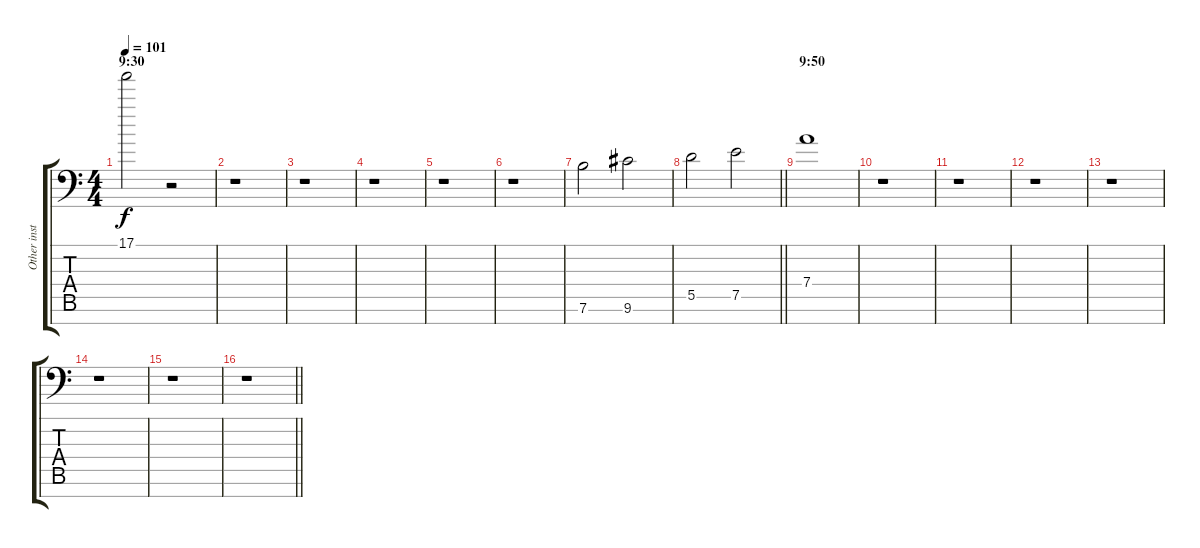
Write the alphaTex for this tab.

\track ("Other instruments" "Other inst") {instrument acousticguitarnylon}
\staff {score tabs}
\tuning (E4 B3 G3 D3 A2 E2 G1) {hide}
\ts (4 4)
\section ("" "9:30")
\tempo 101
\clef f4
\ks c
17.1.2{dy f} r.2 |
r.1 |
r.1 |
r.1 |
r.1 |
r.1 |
7.6.2{volume 14 balance 8 instrument stringensemble2} 9.6.2 |
\barLineRight lightlight
5.5.2 7.5.2 |
\section ("" "9:50")
7.4.1 |
r.1 |
r.1 |
r.1 |
r.1 |
r.1 |
r.1 |
\barLineRight lightlight
r.1
